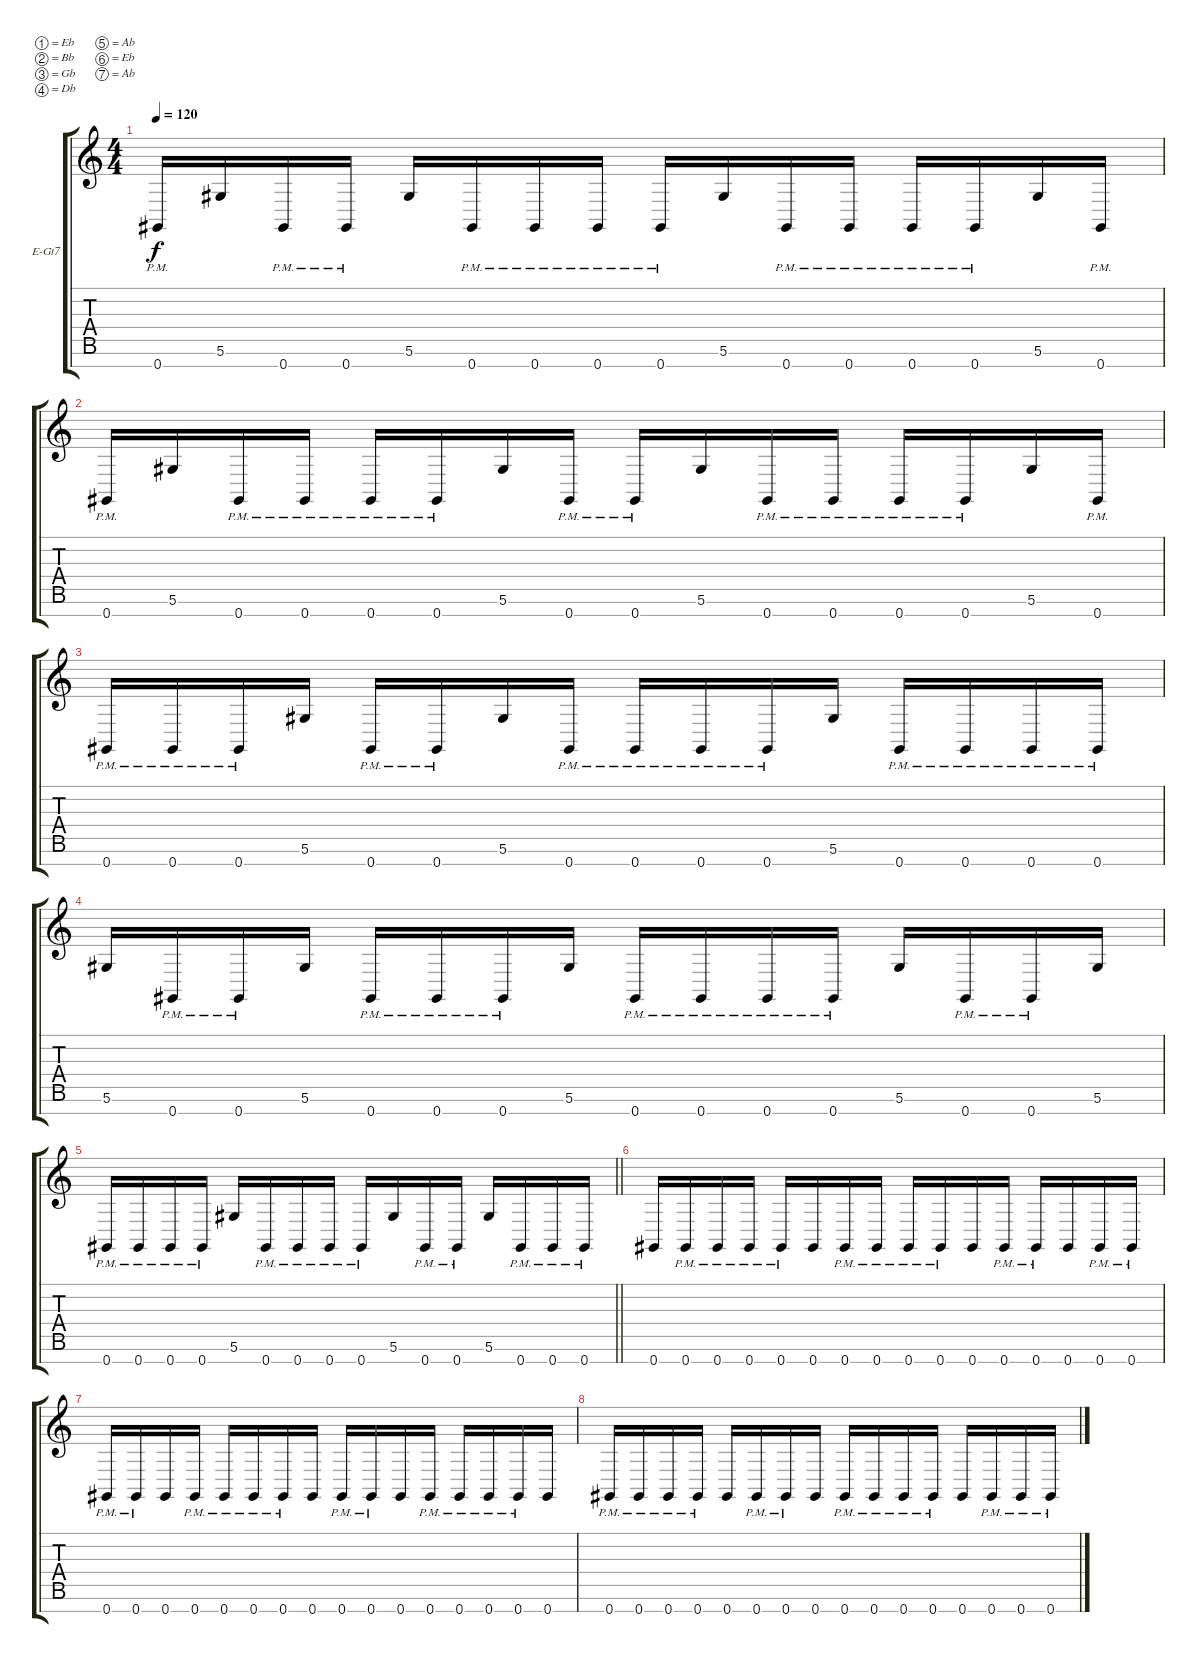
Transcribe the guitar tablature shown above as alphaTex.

\bracketExtendMode groupsimilarinstruments
\firstSystemTrackNameOrientation horizontal
\otherSystemsTrackNameOrientation horizontal
\track ("Äîðîæêà 1" "E-Gt7") {instrument distortionguitar}
\staff {score tabs}
\tuning (Eb4 Bb3 Gb3 Db3 Ab2 Eb2 Ab1)
\ts (4 4)
\tempo 120
\clef g2
\ks c
0.7{pm}.16{dy f} 5.6.16 0.7{pm}.16 0.7{pm}.16 5.6.16 0.7{pm}.16 0.7{pm}.16 0.7{pm}.16 0.7{pm}.16 5.6.16 0.7{pm}.16 0.7{pm}.16 0.7{pm}.16 0.7{pm}.16 5.6.16 0.7{pm}.16 |
0.7{pm}.16 5.6.16 0.7{pm}.16 0.7{pm}.16 0.7{pm}.16 0.7{pm}.16 5.6.16 0.7{pm}.16 0.7{pm}.16 5.6.16 0.7{pm}.16 0.7{pm}.16 0.7{pm}.16 0.7{pm}.16 5.6.16 0.7{pm}.16 |
0.7{pm}.16 0.7{pm}.16 0.7{pm}.16 5.6.16 0.7{pm}.16 0.7{pm}.16 5.6.16 0.7{pm}.16 0.7{pm}.16 0.7{pm}.16 0.7{pm}.16 5.6.16 0.7{pm}.16 0.7{pm}.16 0.7{pm}.16 0.7{pm}.16 |
5.6.16 0.7{pm}.16 0.7{pm}.16 5.6.16 0.7{pm}.16 0.7{pm}.16 0.7{pm}.16 5.6.16 0.7{pm}.16 0.7{pm}.16 0.7{pm}.16 0.7{pm}.16 5.6.16 0.7{pm}.16 0.7{pm}.16 5.6.16 |
\barLineRight lightlight
0.7{pm}.16 0.7{pm}.16 0.7{pm}.16 0.7{pm}.16 5.6.16 0.7{pm}.16 0.7{pm}.16 0.7{pm}.16 0.7{pm}.16 5.6.16 0.7{pm}.16 0.7{pm}.16 5.6.16 0.7{pm}.16 0.7{pm}.16 0.7{pm}.16 |
0.7.16 0.7{pm}.16 0.7{pm}.16 0.7{pm}.16 0.7{pm}.16 0.7.16 0.7{pm}.16 0.7{pm}.16 0.7{pm}.16 0.7{pm}.16 0.7.16 0.7{pm}.16 0.7{pm}.16 0.7.16 0.7{pm}.16 0.7{pm}.16 |
0.7{pm}.16 0.7{pm}.16 0.7.16 0.7{pm}.16 0.7{pm}.16 0.7{pm}.16 0.7{pm}.16 0.7.16 0.7{pm}.16 0.7{pm}.16 0.7.16 0.7{pm}.16 0.7{pm}.16 0.7{pm}.16 0.7{pm}.16 0.7.16 |
0.7{pm}.16 0.7{pm}.16 0.7{pm}.16 0.7{pm}.16 0.7.16 0.7{pm}.16 0.7{pm}.16 0.7.16 0.7{pm}.16 0.7{pm}.16 0.7{pm}.16 0.7{pm}.16 0.7.16 0.7{pm}.16 0.7{pm}.16 0.7{pm}.16
